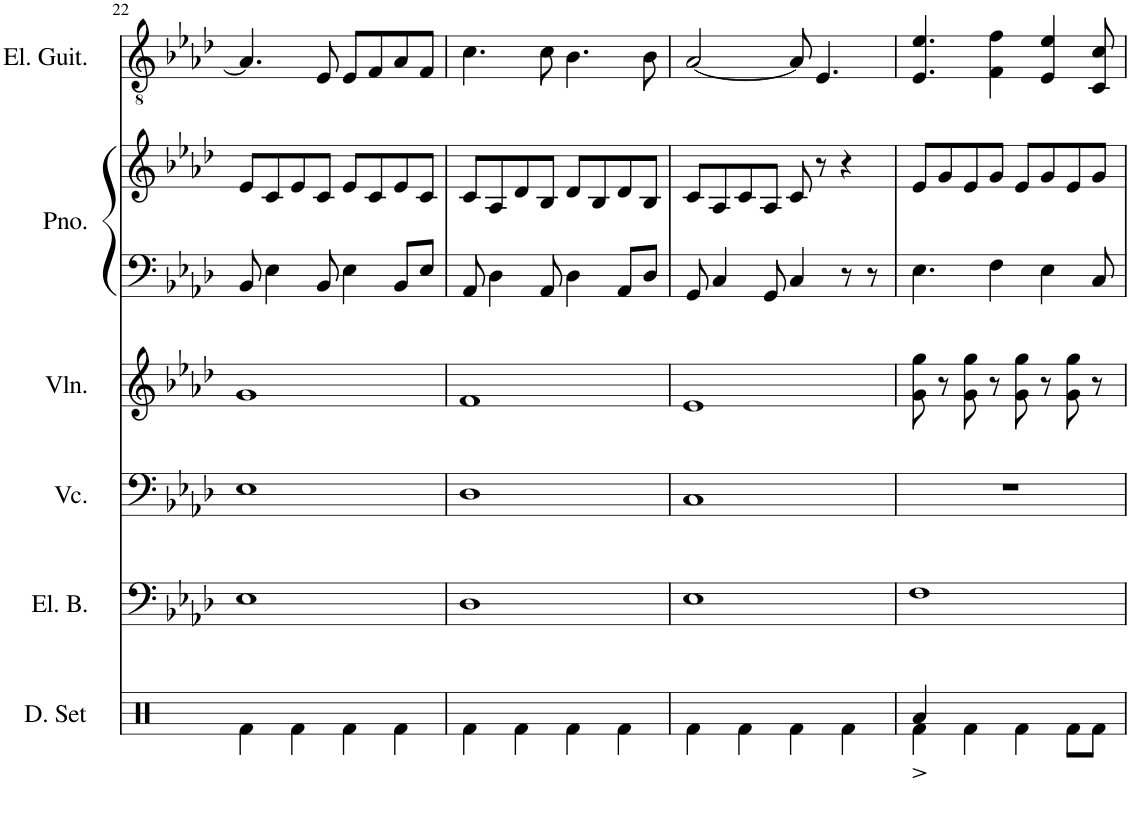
**kern	**kern	**kern	**kern	**kern	**kern	**kern
*part6	*part5	*part4	*part3	*part2	*part2	*part1
*staff7	*staff6	*staff5	*staff4	*staff3	*staff2	*staff1
*I"Drumset	*I"Electric Bass	*I"Violoncello	*I"Violin	*I"Piano	*	*I"Electric Guitar
*I'D. Set	*I'El. B.	*I'Vc.	*I'Vln.	*I'Pno.	*	*I'El. Guit.
!!LO:PB:g=z
*clefX	*clefF4	*clefF4	*clefG2	*clefF4	*clefG2	*clefGv2
*	*Trd7c12	*	*	*	*	*
*k[]	*k[b-e-a-d-]	*k[b-e-a-d-]	*k[b-e-a-d-]	*k[b-e-a-d-]	*k[b-e-a-d-]	*k[b-e-a-d-]
*M4/4	*M4/4	*M4/4	*M4/4	*M4/4	*M4/4	*M4/4
=22	=22	=22	=22	=22	=22	=22
4Rf\	1E-	1E-	1g	8BB-/	8e-/L	4.A-/]
.	.	.	.	4E-\	8c/	.
4Rf\	.	.	.	.	8e-/	.
.	.	.	.	8BB-/	8c/J	8E-/
4Rf\	.	.	.	4E-\	8e-/L	8E-/L
.	.	.	.	.	8c/	8F/
4Rf\	.	.	.	8BB-/L	8e-/	8A-/
.	.	.	.	8E-/J	8c/J	8F/J
=23	=23	=23	=23	=23	=23	=23
4Rf\	1D-	1D-	1f	8AA-/	8c/L	4.c\
.	.	.	.	4D-\	8A-/	.
4Rf\	.	.	.	.	8d-/	.
.	.	.	.	8AA-/	8B-/J	8c\
4Rf\	.	.	.	4D-\	8d-/L	4.B-\
.	.	.	.	.	8B-/	.
4Rf\	.	.	.	8AA-/L	8d-/	.
.	.	.	.	8D-/J	8B-/J	8B-\
=24	=24	=24	=24	=24	=24	=24
4Rf\	1E-	1C	1e-	8AA-/	8c/L	[2A-/
.	.	.	.	4C/	8A-/	.
4Rf\	.	.	.	.	8c/	.
.	.	.	.	8GG/	8A-/J	.
4Rf\	.	.	.	4C/	8c/	8A-/]
.	.	.	.	.	8r	4.E-/
4Rf\	.	.	.	8r	4r	.
.	.	.	.	8r	.	.
=25	=25	=25	=25	=25	=25	=25
*^	*	*	*	*	*	*
4Rf\	4Ra/	1F	1r	8g\ 8gg\	4.E-\	8e-/L	4.E-/ 4.e-/
.	.	.	.	8r	.	8g/	.
4ryy	4Rf\	.	.	8g\ 8gg\	.	8e-/	.
.	.	.	.	8r	4F\	8g/J	4F\ 4f\
2ryy	4Rf\	.	.	8g\ 8gg\	.	8e-/L	.
.	.	.	.	8r	4E-\	8g/	4E-/ 4e-/
.	8Rf\L	.	.	8g\ 8gg\	.	8e-/	.
.	8Rf\J	.	.	8r	8C/	8g/J	8C/ 8c/
*v	*v	*	*	*	*	*	*
=	=	=	=	=	=	=
*-	*-	*-	*-	*-	*-	*-
